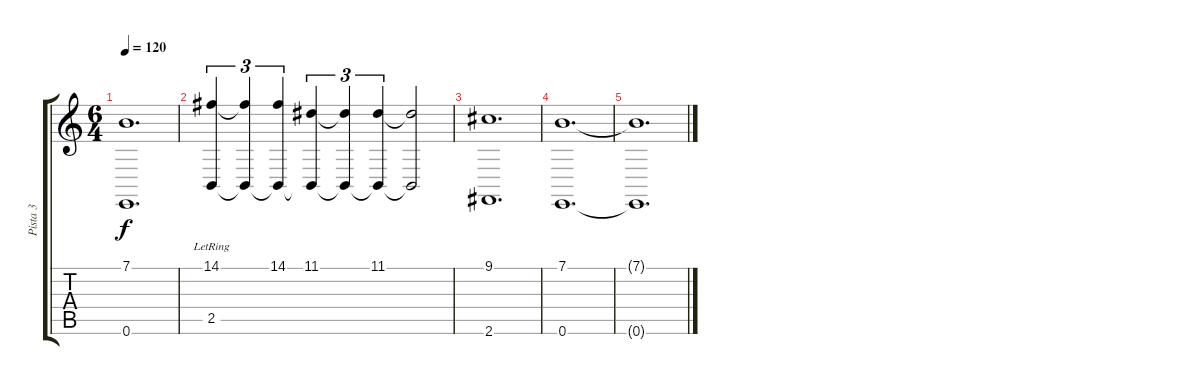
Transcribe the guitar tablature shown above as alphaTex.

\track ("Pista 3" "Pista 3") {instrument electricgrandpiano}
\staff {score tabs}
\tuning (E4 B3 G3 D3 A2 E2) {hide}
\ts (6 4)
\tempo 120
\clef g2
\ks c
(7.1 0.6).1{d dy f} |
(14.1 2.5{lr}).4{tu (3 2)} (14.1{t} 2.5{t}).4{tu (3 2)} (14.1 2.5{t}).4{tu (3 2)} (11.1 2.5{t}).4{tu (3 2)} (11.1{t} 2.5{t}).4{tu (3 2)} (11.1 2.5{t}).4{tu (3 2)} (11.1{t} 2.5{t}).2 |
(9.1 2.6).1{d} |
(7.1 0.6).1{d} |
(7.1{t} 0.6{t}).1{d}
